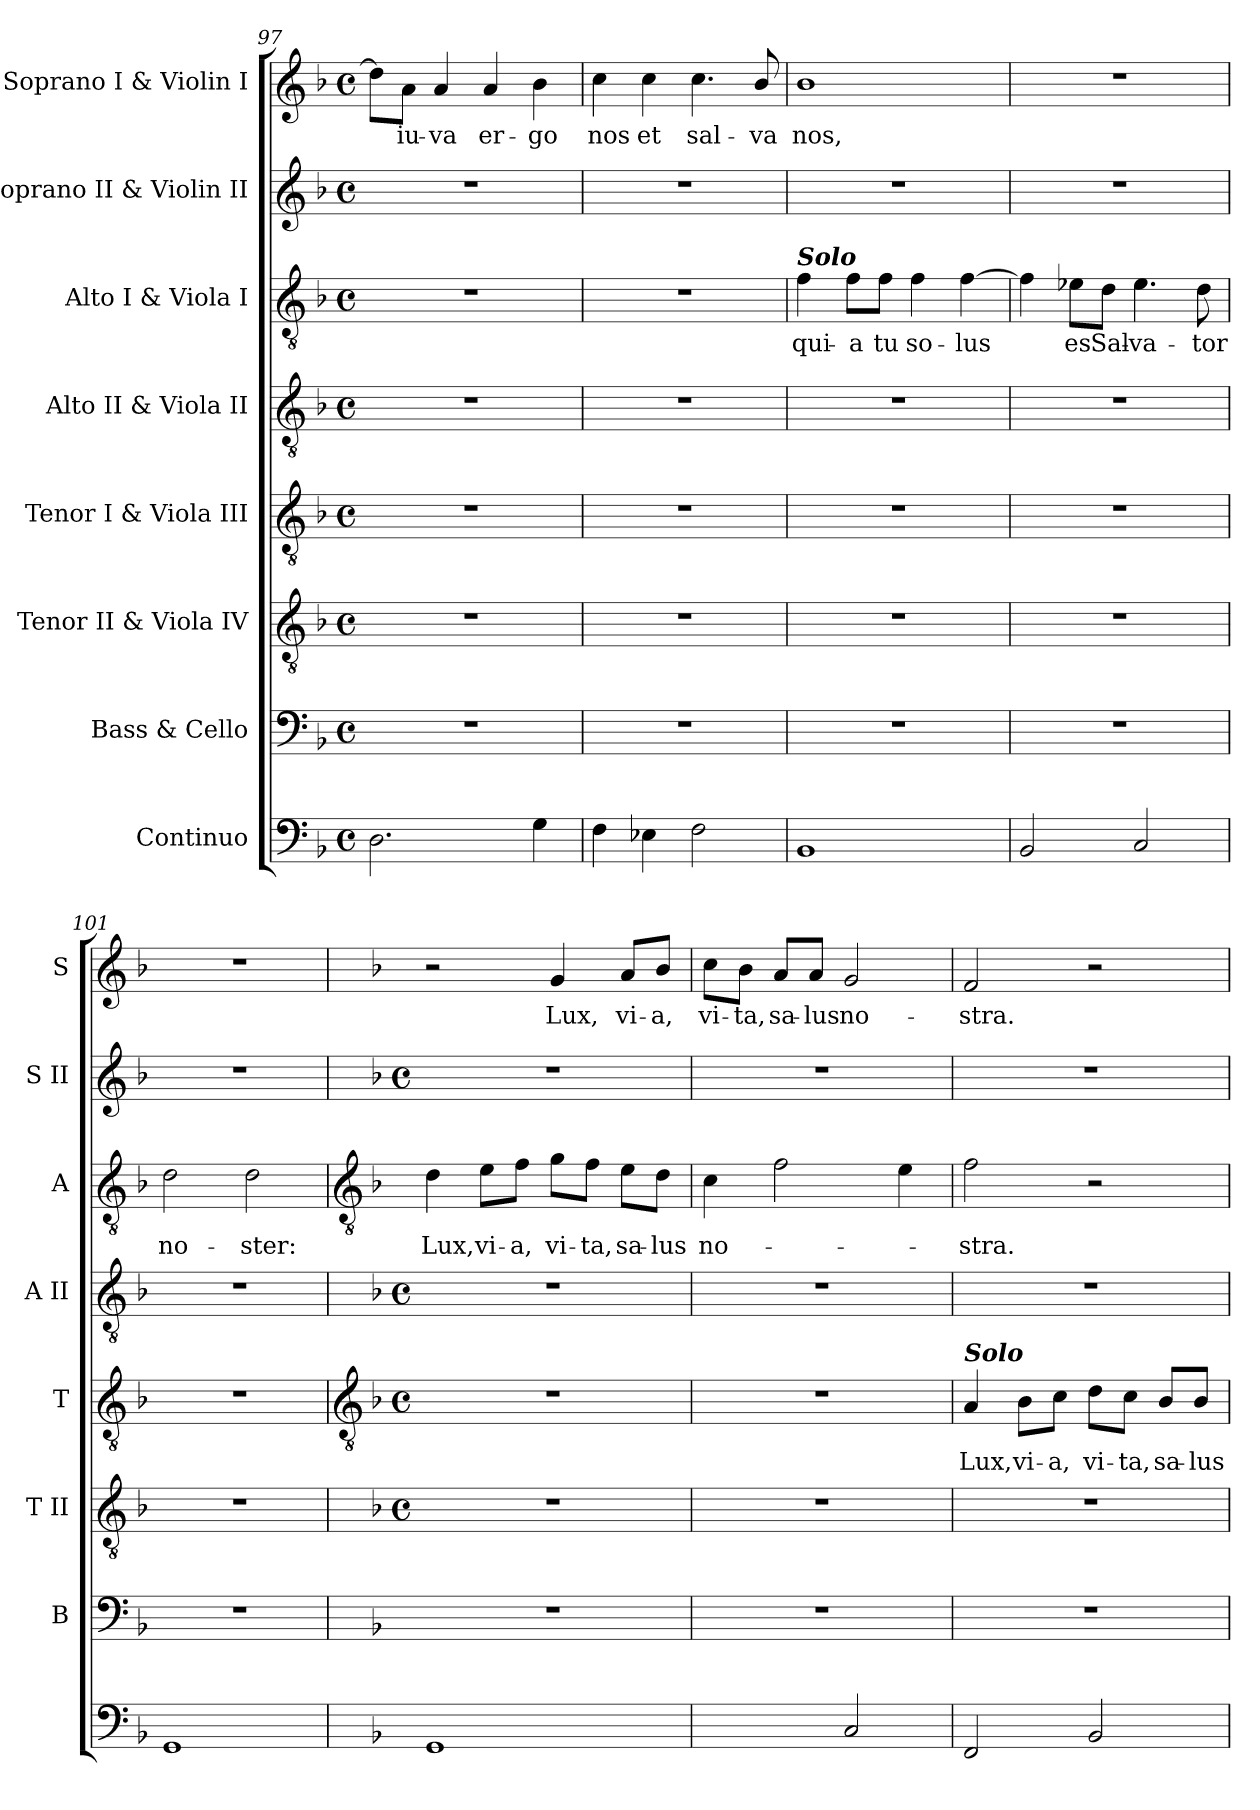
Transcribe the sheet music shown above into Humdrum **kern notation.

**kern	**text	**kern	**kern	**kern	**text	**kern	**kern	**text	**kern	**kern	**text
*part8	*part8	*part7	*part6	*part5	*part5	*part4	*part3	*part3	*part2	*part1	*part1
*staff8	*staff8	*staff7	*staff6	*staff5	*staff5	*staff4	*staff3	*staff3	*staff2	*staff1	*staff1
*I"Continuo	*	*I"Bass & Cello	*I"Tenor II & Viola IV	*I"Tenor I & Viola III	*	*I"Alto II & Viola II	*I"Alto I & Viola I	*	*I"Soprano II & Violin II	*I"Soprano I & Violin I	*
*	*	*I'B	*I'T II	*I'T	*	*I'A II	*I'A	*	*I'S II	*I'S	*
*clefF4	*	*clefF4	*clefGv2	*clefGv2	*	*clefGv2	*clefGv2	*	*clefG2	*clefG2	*
*k[b-]	*	*k[b-]	*k[b-]	*k[b-]	*	*k[b-]	*k[b-]	*	*k[b-]	*k[b-]	*
*F:	*	*F:	*F:	*F:	*	*F:	*F:	*	*F:	*F:	*
*M4/4	*	*M4/4	*M4/4	*M4/4	*	*M4/4	*M4/4	*	*M4/4	*M4/4	*
*met(c)	*	*met(c)	*met(c)	*met(c)	*	*met(c)	*met(c)	*	*met(c)	*met(c)	*
=97	=97	=97	=97	=97	=97	=97	=97	=97	=97	=97	=97
2.D	.	1r	1r	1r	.	1r	1r	.	1r	8dd\L]	.
!	!	!	!	!	!	!	!	!	!	!	!LO:LY:b
.	.	.	.	.	.	.	.	.	.	8a\J	iu-
!	!	!	!	!	!	!	!	!	!	!	!LO:LY:b
.	.	.	.	.	.	.	.	.	.	4a	-va
!	!	!	!	!	!	!	!	!	!	!	!LO:LY:b
.	.	.	.	.	.	.	.	.	.	4a	er-
!	!	!	!	!	!	!	!	!	!	!	!LO:LY:b
4G	.	.	.	.	.	.	.	.	.	4b-	-go
=98	=98	=98	=98	=98	=98	=98	=98	=98	=98	=98	=98
!	!	!	!	!	!	!	!	!	!	!	!LO:LY:b
4F	.	1r	1r	1r	.	1r	1r	.	1r	4cc	nos
!	!	!	!	!	!	!	!	!	!	!	!LO:LY:b
4E-X	.	.	.	.	.	.	.	.	.	4cc	et
!	!	!	!	!	!	!	!	!	!	!	!LO:LY:b
2F	.	.	.	.	.	.	.	.	.	4.cc	sal-
!	!	!	!	!	!	!	!	!	!	!	!LO:LY:b
.	.	.	.	.	.	.	.	.	.	8b-/	-va
=99	=99	=99	=99	=99	=99	=99	=99	=99	=99	=99	=99
!	!	!	!	!	!	!	!LO:TX:a:Bi:t=Solo	!	!	!	!
!	!	!	!	!	!	!	!	!LO:LY:b	!	!	!LO:LY:b
1BB-	.	1r	1r	1r	.	1r	4f	qui-	1r	1b-	nos,
!	!	!	!	!	!	!	!	!LO:LY:b	!	!	!
.	.	.	.	.	.	.	8f\L	-a	.	.	.
!	!	!	!	!	!	!	!	!LO:LY:b	!	!	!
.	.	.	.	.	.	.	8f\J	tu	.	.	.
!	!	!	!	!	!	!	!	!LO:LY:b	!	!	!
.	.	.	.	.	.	.	4f	so-	.	.	.
!	!	!	!	!	!	!	!	!LO:LY:b	!	!	!
.	.	.	.	.	.	.	[4f	-lus	.	.	.
=100	=100	=100	=100	=100	=100	=100	=100	=100	=100	=100	=100
2BB-	.	1r	1r	1r	.	1r	4f]	.	1r	1r	.
!	!	!	!	!	!	!	!	!LO:LY:b	!	!	!
.	.	.	.	.	.	.	8e-X\L	es	.	.	.
!	!	!	!	!	!	!	!	!LO:LY:b	!	!	!
.	.	.	.	.	.	.	8d\J	Sal-	.	.	.
!	!	!	!	!	!	!	!	!LO:LY:b	!	!	!
2C	.	.	.	.	.	.	4.e-	-va-	.	.	.
!	!	!	!	!	!	!	!	!LO:LY:b	!	!	!
.	.	.	.	.	.	.	8d	-tor	.	.	.
=101	=101	=101	=101	=101	=101	=101	=101	=101	=101	=101	=101
!	!	!	!	!	!	!	!	!LO:LY:b	!	!	!
1GG	.	1r	1r	1r	.	1r	2d	no-	1r	1r	.
!	!	!	!	!	!	!	!	!LO:LY:b	!	!	!
.	.	.	.	.	.	.	2d	-ster:	.	.	.
!!LO:LB:g=z
=102	=102	=102	=102	=102	=102	=102	=102	=102	=102	=102	=102
*	*	*	*	*clefGv2	*	*	*clefGv2	*	*	*	*
*	*	*	*	*k[b-]	*	*	*	*	*	*	*
*	*	*	*	*F:	*	*	*	*	*	*	*
*	*	*	*M4/4	*M4/4	*	*M4/4	*	*	*M4/4	*	*
*	*	*	*met(c)	*met(c)	*	*met(c)	*	*	*met(c)	*	*
!	!	!	!	!	!	!	!	!LO:LY:b	!	!	!
1GG	.	1r	1r	1r	.	1r	4d	Lux,	1r	2r	.
!	!	!	!	!	!	!	!	!LO:LY:b	!	!	!
.	.	.	.	.	.	.	8e\L	vi-	.	.	.
!	!	!	!	!	!	!	!	!LO:LY:b	!	!	!
.	.	.	.	.	.	.	8f\J	-a,	.	.	.
!	!	!	!	!	!	!	!	!LO:LY:b	!	!	!LO:LY:b
.	.	.	.	.	.	.	8g\L	vi-	.	4g	Lux,
!	!	!	!	!	!	!	!	!LO:LY:b	!	!	!
.	.	.	.	.	.	.	8f\J	-ta,	.	.	.
!	!	!	!	!	!	!	!	!LO:LY:b	!	!	!LO:LY:b
.	.	.	.	.	.	.	8e\L	sa-	.	8a/L	vi-
!	!	!	!	!	!	!	!	!LO:LY:b	!	!	!LO:LY:b
.	.	.	.	.	.	.	8d\J	-lus	.	8b-/J	-a,
=103	=103	=103	=103	=103	=103	=103	=103	=103	=103	=103	=103
!	!LO:LY:b	!	!	!	!	!	!	!LO:LY:b	!	!	!LO:LY:b
[4AAyy	5	1r	1r	1r	.	1r	4c	no-	1r	8cc\L	vi-
!	!	!	!	!	!	!	!	!	!	!	!LO:LY:b
.	.	.	.	.	.	.	.	.	.	8b-\J	-ta,
!	!LO:LY:b	!	!	!	!	!	!	!	!	!	!LO:LY:b
4AAyy]	6	.	.	.	.	.	2f	.	.	8a/L	sa-
!	!	!	!	!	!	!	!	!	!	!	!LO:LY:b
.	.	.	.	.	.	.	.	.	.	8a/J	-lus
!	!	!	!	!	!	!	!	!	!	!	!LO:LY:b
2C	.	.	.	.	.	.	.	.	.	2g	no-
.	.	.	.	.	.	.	4e	.	.	.	.
=104	=104	=104	=104	=104	=104	=104	=104	=104	=104	=104	=104
!	!	!	!	!LO:TX:a:Bi:t=Solo	!	!	!	!	!	!	!
!	!	!	!	!	!LO:LY:b	!	!	!LO:LY:b	!	!	!LO:LY:b
2FF	.	1r	1r	4A	Lux,	1r	2f	stra.	1r	2f	-stra.
!	!	!	!	!	!LO:LY:b	!	!	!	!	!	!
.	.	.	.	8B-\L	vi-	.	.	.	.	.	.
!	!	!	!	!	!LO:LY:b	!	!	!	!	!	!
.	.	.	.	8c\J	-a,	.	.	.	.	.	.
!	!	!	!	!	!LO:LY:b	!	!	!	!	!	!
2BB-	.	.	.	8d\L	vi-	.	2r	.	.	2r	.
!	!	!	!	!	!LO:LY:b	!	!	!	!	!	!
.	.	.	.	8c\J	-ta,	.	.	.	.	.	.
!	!	!	!	!	!LO:LY:b	!	!	!	!	!	!
.	.	.	.	8B-/L	sa-	.	.	.	.	.	.
!	!	!	!	!	!LO:LY:b	!	!	!	!	!	!
.	.	.	.	8B-/J	-lus	.	.	.	.	.	.
=	=	=	=	=	=	=	=	=	=	=	=
*-	*-	*-	*-	*-	*-	*-	*-	*-	*-	*-	*-
